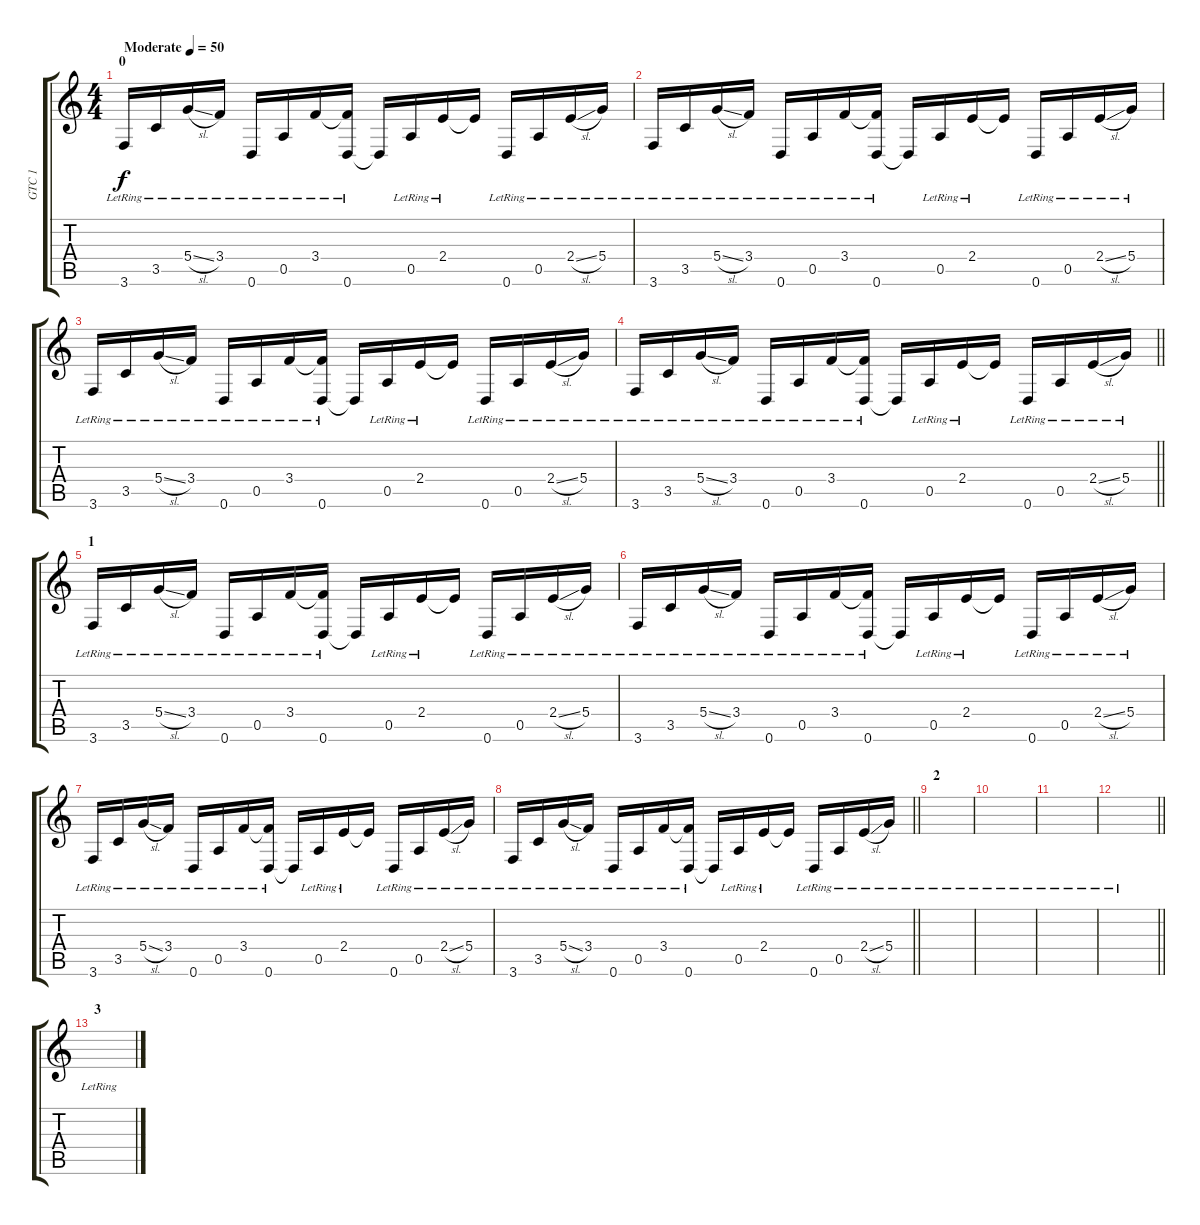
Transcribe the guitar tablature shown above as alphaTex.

\track ("GTC 1 " "GTC 1 ") {instrument electricguitarjazz}
\staff {score tabs}
\tuning (E4 B3 G3 D3 A2 D2) {hide}
\ts (4 4)
\section ("" "0")
\tempo (50 "Moderate")
\clef g2
\ks c
3.6{lr}.16{dy f instrument electricguitarjazz} 3.5{lr}.16 5.4{sl lr}.16 3.4{lr}.16 0.6{lr}.16 0.5{lr}.16 3.4{lr}.16 (3.4{t} 0.6{lr}).16 0.6{t}.16 0.5{lr}.16 2.4{lr}.16 2.4{t}.16 0.6{lr}.16 0.5{lr}.16 2.4{sl lr}.16 5.4{lr}.16 |
3.6{lr}.16 3.5{lr}.16 5.4{sl lr}.16 3.4{lr}.16 0.6{lr}.16 0.5{lr}.16 3.4{lr}.16 (3.4{t} 0.6{lr}).16 0.6{t}.16 0.5{lr}.16 2.4{lr}.16 2.4{t}.16 0.6{lr}.16 0.5{lr}.16 2.4{sl lr}.16 5.4{lr}.16 |
3.6{lr}.16 3.5{lr}.16 5.4{sl lr}.16 3.4{lr}.16 0.6{lr}.16 0.5{lr}.16 3.4{lr}.16 (3.4{t} 0.6{lr}).16 0.6{t}.16 0.5{lr}.16 2.4{lr}.16 2.4{t}.16 0.6{lr}.16 0.5{lr}.16 2.4{sl lr}.16 5.4{lr}.16 |
\barLineRight lightlight
3.6{lr}.16 3.5{lr}.16 5.4{sl lr}.16 3.4{lr}.16 0.6{lr}.16 0.5{lr}.16 3.4{lr}.16 (3.4{t} 0.6{lr}).16 0.6{t}.16 0.5{lr}.16 2.4{lr}.16 2.4{t}.16 0.6{lr}.16 0.5{lr}.16 2.4{sl lr}.16 5.4{lr}.16 |
\section ("" "1")
3.6{lr}.16 3.5{lr}.16 5.4{sl lr}.16 3.4{lr}.16 0.6{lr}.16 0.5{lr}.16 3.4{lr}.16 (3.4{t} 0.6{lr}).16 0.6{t}.16 0.5{lr}.16 2.4{lr}.16 2.4{t}.16 0.6{lr}.16 0.5{lr}.16 2.4{sl lr}.16 5.4{lr}.16 |
3.6{lr}.16 3.5{lr}.16 5.4{sl lr}.16 3.4{lr}.16 0.6{lr}.16 0.5{lr}.16 3.4{lr}.16 (3.4{t} 0.6{lr}).16 0.6{t}.16 0.5{lr}.16 2.4{lr}.16 2.4{t}.16 0.6{lr}.16 0.5{lr}.16 2.4{sl lr}.16 5.4{lr}.16 |
3.6{lr}.16 3.5{lr}.16 5.4{sl lr}.16 3.4{lr}.16 0.6{lr}.16 0.5{lr}.16 3.4{lr}.16 (3.4{t} 0.6{lr}).16 0.6{t}.16 0.5{lr}.16 2.4{lr}.16 2.4{t}.16 0.6{lr}.16 0.5{lr}.16 2.4{sl lr}.16 5.4{lr}.16 |
\barLineRight lightlight
3.6{lr}.16 3.5{lr}.16 5.4{sl lr}.16 3.4{lr}.16 0.6{lr}.16 0.5{lr}.16 3.4{lr}.16 (3.4{t} 0.6{lr}).16 0.6{t}.16 0.5{lr}.16 2.4{lr}.16 2.4{t}.16 0.6{lr}.16 0.5{lr}.16 2.4{sl lr}.16 5.4{lr}.16 |
\section ("" "2")
|
|
|
\barLineRight lightlight
|
\section ("" "3")
